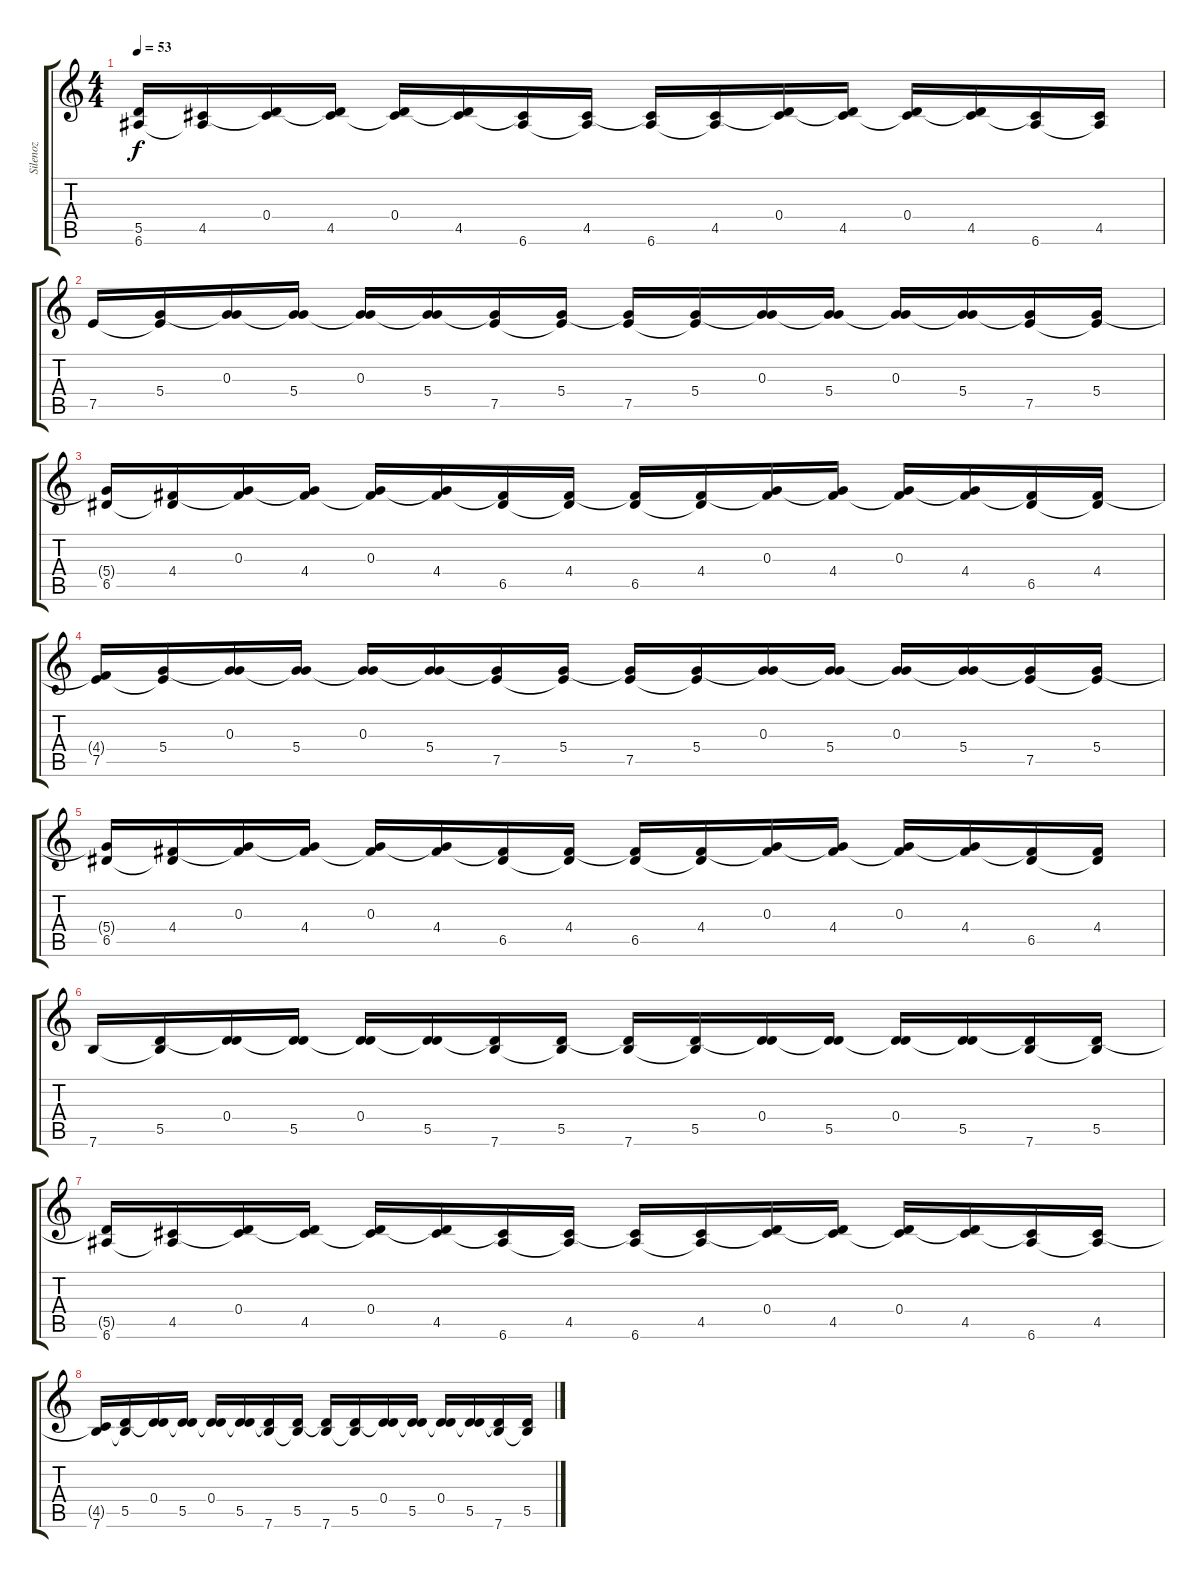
\track ("Silenoz" "Silenoz") {instrument distortionguitar}
\staff {score tabs}
\tuning (E4 B3 G3 D3 A2 E2) {hide}
\ts (4 4)
\tempo 53
\clef g2
\ks c
(5.5{t} 6.6).16{dy f} (4.5 6.6{t}).16 (0.4 4.5{t}).16 (0.4{t} 4.5).16 (0.4 4.5{t}).16 (0.4{t} 4.5).16 (4.5{t} 6.6).16 (4.5 6.6{t}).16 (4.5{t} 6.6).16 (4.5 6.6{t}).16 (0.4 4.5{t}).16 (0.4{t} 4.5).16 (0.4 4.5{t}).16 (0.4{t} 4.5).16 (4.5{t} 6.6).16 (4.5 6.6{t}).16 |
7.5.16 (5.4 7.5{t}).16 (0.3 5.4{t}).16 (0.3{t} 5.4).16 (0.3 5.4{t}).16 (0.3{t} 5.4).16 (5.4{t} 7.5).16 (5.4 7.5{t}).16 (5.4{t} 7.5).16 (5.4 7.5{t}).16 (0.3 5.4{t}).16 (0.3{t} 5.4).16 (0.3 5.4{t}).16 (0.3{t} 5.4).16 (5.4{t} 7.5).16 (5.4 7.5{t}).16 |
(5.4{t} 6.5).16 (4.4 6.5{t}).16 (0.3 4.4{t}).16 (0.3{t} 4.4).16 (0.3 4.4{t}).16 (0.3{t} 4.4).16 (4.4{t} 6.5).16 (4.4 6.5{t}).16 (4.4{t} 6.5).16 (4.4 6.5{t}).16 (0.3 4.4{t}).16 (0.3{t} 4.4).16 (0.3 4.4{t}).16 (0.3{t} 4.4).16 (4.4{t} 6.5).16 (4.4 6.5{t}).16 |
(4.4{t} 7.5).16 (5.4 7.5{t}).16 (0.3 5.4{t}).16 (0.3{t} 5.4).16 (0.3 5.4{t}).16 (0.3{t} 5.4).16 (5.4{t} 7.5).16 (5.4 7.5{t}).16 (5.4{t} 7.5).16 (5.4 7.5{t}).16 (0.3 5.4{t}).16 (0.3{t} 5.4).16 (0.3 5.4{t}).16 (0.3{t} 5.4).16 (5.4{t} 7.5).16 (5.4 7.5{t}).16 |
(5.4{t} 6.5).16 (4.4 6.5{t}).16 (0.3 4.4{t}).16 (0.3{t} 4.4).16 (0.3 4.4{t}).16 (0.3{t} 4.4).16 (4.4{t} 6.5).16 (4.4 6.5{t}).16 (4.4{t} 6.5).16 (4.4 6.5{t}).16 (0.3 4.4{t}).16 (0.3{t} 4.4).16 (0.3 4.4{t}).16 (0.3{t} 4.4).16 (4.4{t} 6.5).16 (4.4 6.5{t}).16 |
7.6.16 (5.5 7.6{t}).16 (0.4 5.5{t}).16 (0.4{t} 5.5).16 (0.4 5.5{t}).16 (0.4{t} 5.5).16 (5.5{t} 7.6).16 (5.5 7.6{t}).16 (5.5{t} 7.6).16 (5.5 7.6{t}).16 (0.4 5.5{t}).16 (0.4{t} 5.5).16 (0.4 5.5{t}).16 (0.4{t} 5.5).16 (5.5{t} 7.6).16 (5.5 7.6{t}).16 |
(5.5{t} 6.6).16 (4.5 6.6{t}).16 (0.4 4.5{t}).16 (0.4{t} 4.5).16 (0.4 4.5{t}).16 (0.4{t} 4.5).16 (4.5{t} 6.6).16 (4.5 6.6{t}).16 (4.5{t} 6.6).16 (4.5 6.6{t}).16 (0.4 4.5{t}).16 (0.4{t} 4.5).16 (0.4 4.5{t}).16 (0.4{t} 4.5).16 (4.5{t} 6.6).16 (4.5 6.6{t}).16 |
(4.5{t} 7.6).16 (5.5 7.6{t}).16 (0.4 5.5{t}).16 (0.4{t} 5.5).16 (0.4 5.5{t}).16 (0.4{t} 5.5).16 (5.5{t} 7.6).16 (5.5 7.6{t}).16 (5.5{t} 7.6).16 (5.5 7.6{t}).16 (0.4 5.5{t}).16 (0.4{t} 5.5).16 (0.4 5.5{t}).16 (0.4{t} 5.5).16 (5.5{t} 7.6).16 (5.5 7.6{t}).16
